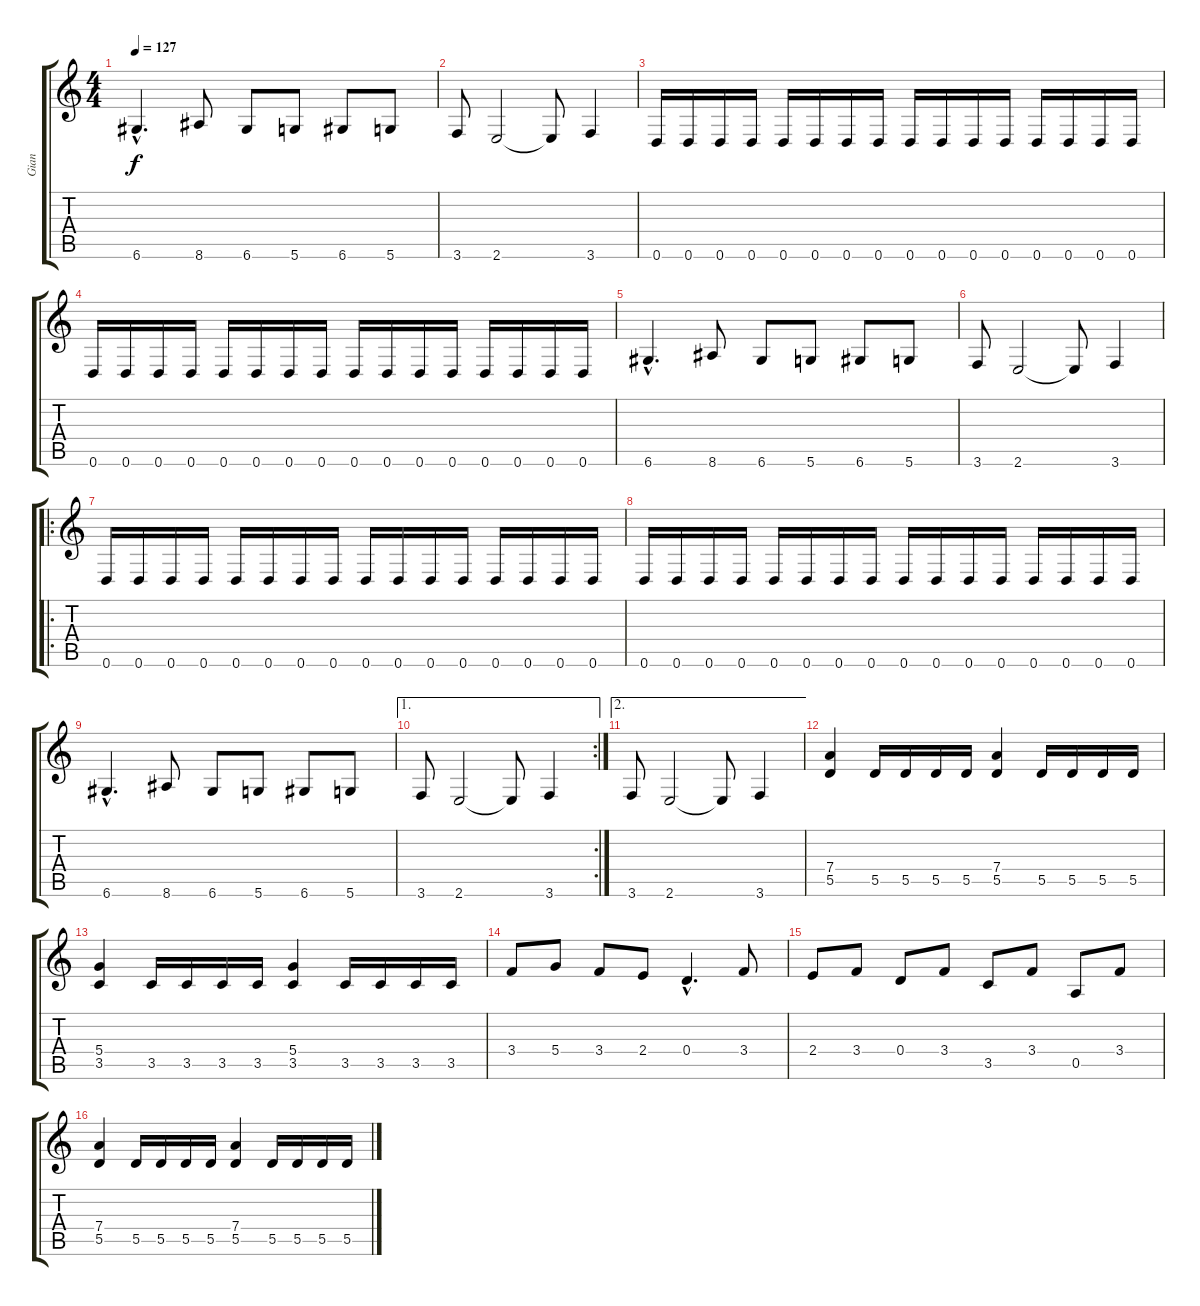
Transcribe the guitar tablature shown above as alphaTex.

\track ("Gian" "Gian") {instrument distortionguitar}
\staff {score tabs}
\tuning (E4 B3 G3 D3 A2 D2) {hide}
\ts (4 4)
\tempo 127
\clef g2
\ks c
6.6{hac}.4{d dy f} 8.6.8 6.6.8 5.6.8 6.6.8 5.6.8 |
3.6.8 2.6.2 2.6{t}.8 3.6.4 |
0.6.16 0.6.16 0.6.16 0.6.16 0.6.16 0.6.16 0.6.16 0.6.16 0.6.16 0.6.16 0.6.16 0.6.16 0.6.16 0.6.16 0.6.16 0.6.16 |
0.6.16 0.6.16 0.6.16 0.6.16 0.6.16 0.6.16 0.6.16 0.6.16 0.6.16 0.6.16 0.6.16 0.6.16 0.6.16 0.6.16 0.6.16 0.6.16 |
6.6{hac}.4{d} 8.6.8 6.6.8 5.6.8 6.6.8 5.6.8 |
3.6.8 2.6.2 2.6{t}.8 3.6.4 |
\ro
0.6.16 0.6.16 0.6.16 0.6.16 0.6.16 0.6.16 0.6.16 0.6.16 0.6.16 0.6.16 0.6.16 0.6.16 0.6.16 0.6.16 0.6.16 0.6.16 |
0.6.16 0.6.16 0.6.16 0.6.16 0.6.16 0.6.16 0.6.16 0.6.16 0.6.16 0.6.16 0.6.16 0.6.16 0.6.16 0.6.16 0.6.16 0.6.16 |
6.6{hac}.4{d} 8.6.8 6.6.8 5.6.8 6.6.8 5.6.8 |
\ae 1
\rc 2
3.6.8 2.6.2 2.6{t}.8 3.6.4 |
\ae 2
3.6.8 2.6.2 2.6{t}.8 3.6.4 |
(7.4 5.5).4 5.5.16 5.5.16 5.5.16 5.5.16 (7.4 5.5).4 5.5.16 5.5.16 5.5.16 5.5.16 |
(5.4 3.5).4 3.5.16 3.5.16 3.5.16 3.5.16 (5.4 3.5).4 3.5.16 3.5.16 3.5.16 3.5.16 |
3.4.8 5.4.8 3.4.8 2.4.8 0.4{hac}.4{d} 3.4.8 |
2.4.8 3.4.8 0.4.8 3.4.8 3.5.8 3.4.8 0.5.8 3.4.8 |
(7.4 5.5).4 5.5.16 5.5.16 5.5.16 5.5.16 (7.4 5.5).4 5.5.16 5.5.16 5.5.16 5.5.16
